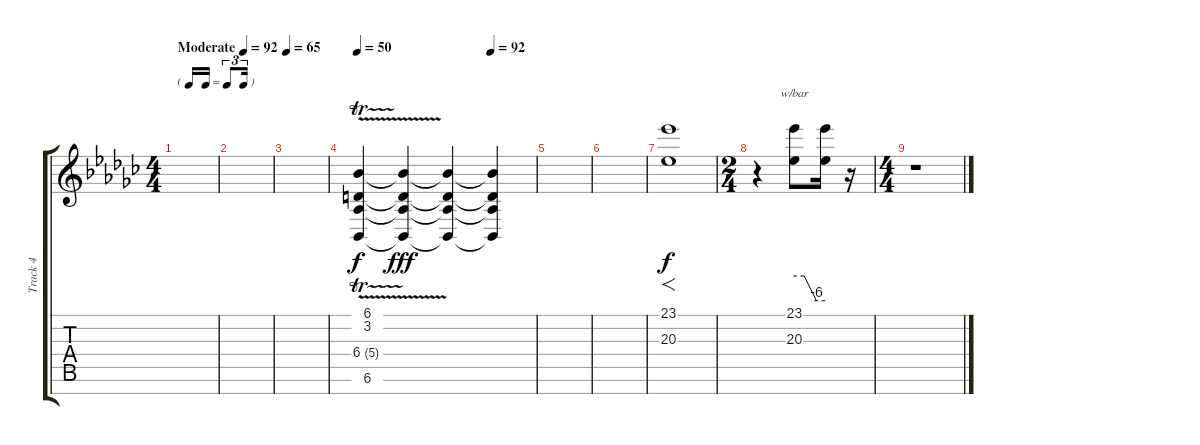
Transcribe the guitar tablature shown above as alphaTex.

\track ("Track 4" "Track 4") {instrument stringensemble1}
\staff {score tabs}
\tuning (E4 B3 G3 D3 A2 E2 B1) {hide}
\ts (4 4)
\tf triplet16th
\tempo (92 "Moderate")
\tempo 85
\tempo (92 "Moderate")
\clef g2
\ks ebminor
|
|
\tempo 65
|
\tempo 50
\tempo (92 0.75)
(6.1{v} 3.2 6.4{tr (5 64)} 6.6).4{volume 10} (6.1{t} 3.2{t} 6.4{t} 6.6{t}).4{dy fff} (6.1{t} 3.2{t} 6.4{t} 6.6{t}).4{volume 2} (6.1{t} 3.2{t} 6.4{t} 6.6{t}).4 |
|
|
(23.1 20.3).1{f dy f volume 13} |
\ts (2 4)
r.4 (23.1 20.3).8{tbe (custom default 0 0 19 0 43 -24 60 -24)} (23.1{t} 20.3{t}).16{volume 0} r.16{volume 0} |
\ts (4 4)
r.1
